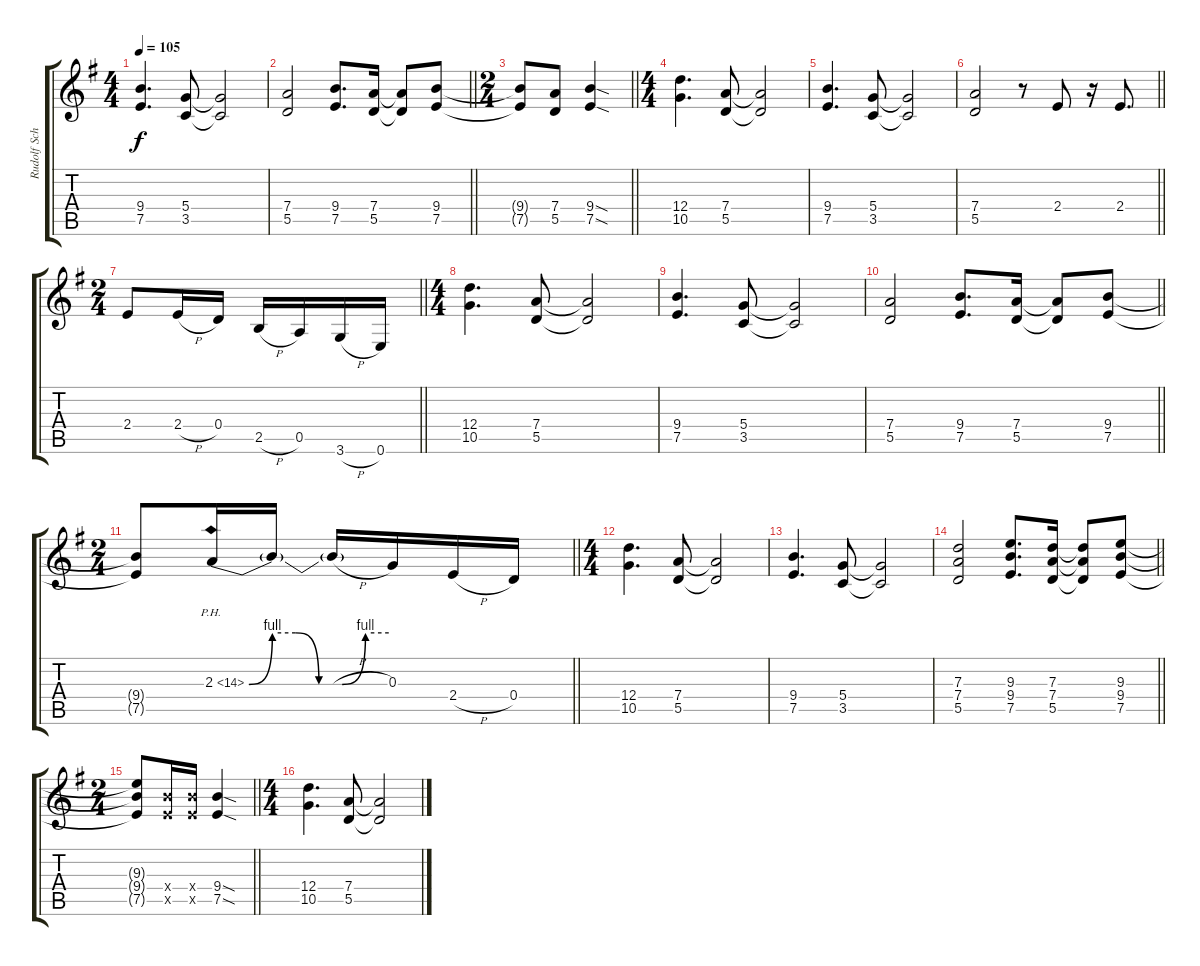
\track ("Rudolf Schenker" "Rudolf Sch") {instrument distortionguitar}
\staff {score tabs}
\tuning (E4 B3 G3 D3 A2 E2) {hide}
\ts (4 4)
\tempo 105
\clef g2
\ks g
(9.4 7.5).4{d dy f} (5.4 3.5).8 (5.4{t} 3.5{t}).2 |
\barLineRight lightlight
(7.4 5.5).2 (9.4 7.5).8{d} (7.4 5.5).16 (7.4{t} 5.5{t}).8 (9.4 7.5).8 |
\ts (2 4)
\barLineRight lightlight
(9.4{t} 7.5{t}).8 (7.4 5.5).8 (9.4{sod} 7.5{sod}).4 |
\ts (4 4)
(12.4 10.5).4{d} (7.4 5.5).8 (7.4{t} 5.5{t}).2 |
(9.4 7.5).4{d} (5.4 3.5).8 (5.4{t} 3.5{t}).2 |
\barLineRight lightlight
(7.4 5.5).2 r.8 2.4.8 r.16 2.4.8{d} |
\ts (2 4)
\barLineRight lightlight
2.4.8 2.4{h}.16 0.4.16 2.5{h}.16 0.5.16 3.6{h}.16 0.6.16 |
\ts (4 4)
(12.4 10.5).4{d} (7.4 5.5).8 (7.4{t} 5.5{t}).2 |
(9.4 7.5).4{d} (5.4 3.5).8 (5.4{t} 3.5{t}).2 |
\barLineRight lightlight
(7.4 5.5).2 (9.4 7.5).8{d} (7.4 5.5).16 (7.4{t} 5.5{t}).8 (9.4 7.5).8 |
\ts (2 4)
\barLineRight lightlight
(9.4{t} 7.5{t}).8 2.3{be (custom 0 0 10 4 20 4 30 0 40 0 50 4 60 4) ph 12}.16 2.3{t}.16 2.3{h t}.16 0.3.16 2.4{h}.16 0.4.16 |
\ts (4 4)
(12.4 10.5).4{d} (7.4 5.5).8 (7.4{t} 5.5{t}).2 |
(9.4 7.5).4{d} (5.4 3.5).8 (5.4{t} 3.5{t}).2 |
\barLineRight lightlight
(7.3 7.4 5.5).2 (9.3 9.4 7.5).8{d} (7.3 7.4 5.5).16 (7.3{t} 7.4{t} 5.5{t}).8 (9.3 9.4 7.5).8 |
\ts (2 4)
\barLineRight lightlight
(9.3{t} 9.4{t} 7.5{t}).8 (9.4{x} 7.5{x}).16 (9.4{x} 7.5{x}).16 (9.4{sod} 7.5{sod}).4 |
\ts (4 4)
(12.4 10.5).4{d} (7.4 5.5).8 (7.4{t} 5.5{t}).2
